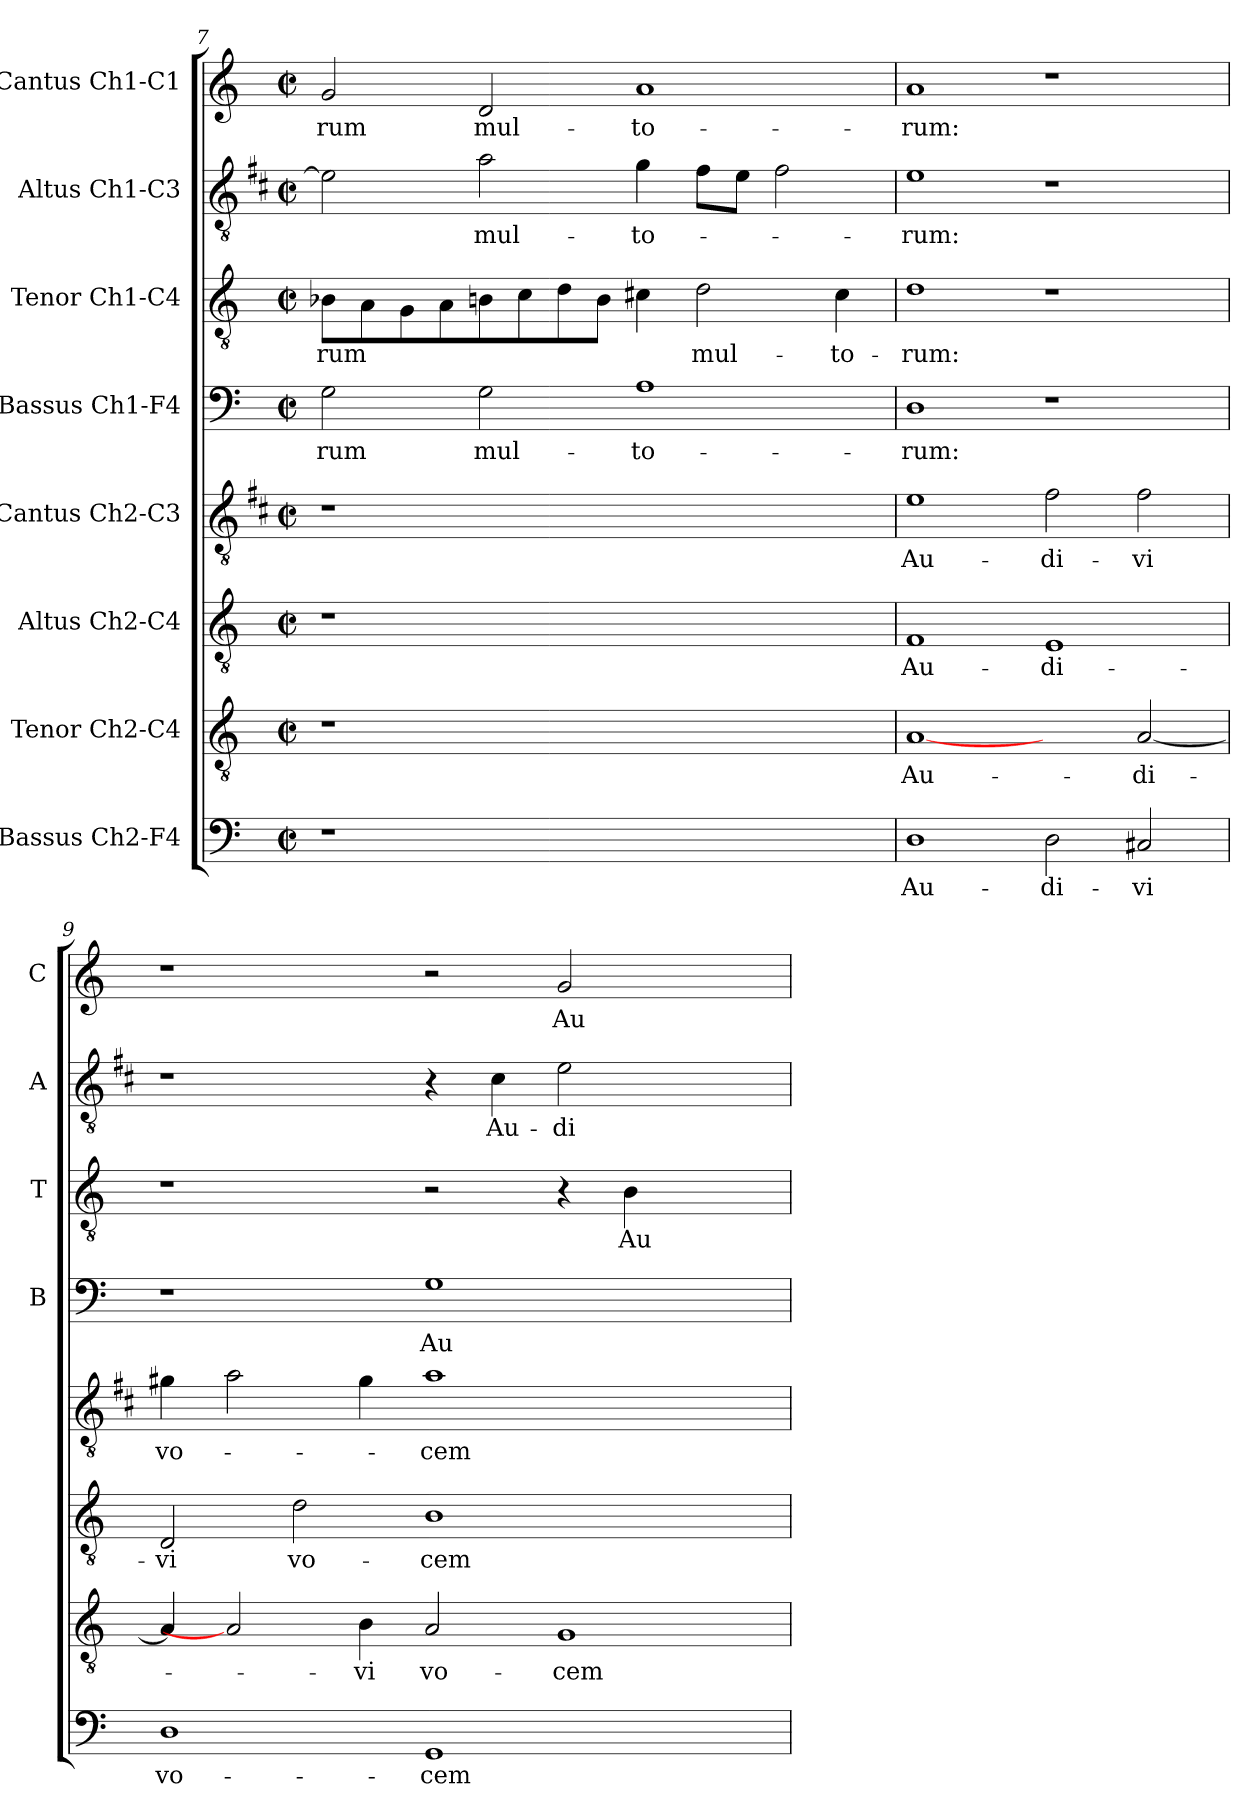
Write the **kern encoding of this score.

**kern	**text	**kern	**text	**kern	**text	**kern	**text	**kern	**text	**kern	**text	**kern	**text	**kern	**text
*part8	*part8	*part7	*part7	*part6	*part6	*part5	*part5	*part4	*part4	*part3	*part3	*part2	*part2	*part1	*part1
*staff8	*staff8	*staff7	*staff7	*staff6	*staff6	*staff5	*staff5	*staff4	*staff4	*staff3	*staff3	*staff2	*staff2	*staff1	*staff1
*I"Bassus Ch2-F4	*	*I"Tenor Ch2-C4	*	*I"Altus Ch2-C4	*	*I"Cantus Ch2-C3	*	*I"Bassus Ch1-F4	*	*I"Tenor Ch1-C4	*	*I"Altus Ch1-C3	*	*I"Cantus Ch1-C1	*
*	*	*	*	*	*	*	*	*I'B	*	*I'T	*	*I'A	*	*I'C	*
*clefF4	*	*clefGv2	*	*clefGv2	*	*clefGv2	*	*clefF4	*	*clefGv2	*	*clefGv2	*	*clefG2	*
*	*	*	*	*	*	*ITrd1c2	*	*	*	*	*	*ITrd1c2	*	*	*
*k[]	*	*k[]	*	*k[]	*	*k[]	*	*k[]	*	*k[]	*	*k[]	*	*k[]	*
*M2/2	*	*M2/2	*	*M2/2	*	*M2/2	*	*M2/2	*	*M2/2	*	*M2/2	*	*M2/2	*
*met(c|)	*	*met(c|)	*	*met(c|)	*	*met(c|)	*	*met(c|)	*	*met(c|)	*	*met(c|)	*	*met(c|)	*
=7	=7	=7	=7	=7	=7	=7	=7	=7	=7	=7	=7	=7	=7	=7	=7
!	!	!	!	!	!	!	!	!	!LO:LY:b	!	!LO:LY:b	!	!	!	!LO:LY:b
1r	.	1r	.	1r	.	1r	.	2G\	-rum	8B-X\L	-rum	2d\]	.	2g/	-rum
.	.	.	.	.	.	.	.	.	.	8A\	.	.	.	.	.
.	.	.	.	.	.	.	.	.	.	8G\	.	.	.	.	.
.	.	.	.	.	.	.	.	.	.	8A\	.	.	.	.	.
!	!	!	!	!	!	!	!	!	!LO:LY:b	!	!	!	!LO:LY:b	!	!LO:LY:b
.	.	.	.	.	.	.	.	2G\	mul-	8Bn\	.	2g\	mul-	2d/	mul-
.	.	.	.	.	.	.	.	.	.	8c\	.	.	.	.	.
.	.	.	.	.	.	.	.	.	.	8d\	.	.	.	.	.
.	.	.	.	.	.	.	.	.	.	8B\J	.	.	.	.	.
!	!	!	!	!	!	!	!	!	!LO:LY:b	!	!	!	!LO:LY:b	!	!LO:LY:b
1ryy	.	1ryy	.	1ryy	.	1ryy	.	1A	-to-	4c#X\	.	4f\	-to-	1a	-to-
!	!	!	!	!	!	!	!	!	!	!	!LO:LY:b	!	!	!	!
.	.	.	.	.	.	.	.	.	.	2d\	mul-	8e\L	.	.	.
.	.	.	.	.	.	.	.	.	.	.	.	8d\J	.	.	.
.	.	.	.	.	.	.	.	.	.	.	.	2e\	.	.	.
!	!	!	!	!	!	!	!	!	!	!	!LO:LY:b	!	!	!	!
.	.	.	.	.	.	.	.	.	.	4c#\	-to-	.	.	.	.
=8	=8	=8	=8	=8	=8	=8	=8	=8	=8	=8	=8	=8	=8	=8	=8
!	!LO:LY:b	!	!LO:LY:b	!	!LO:LY:b	!	!LO:LY:b	!	!LO:LY:b	!	!LO:LY:b	!	!LO:LY:b	!	!LO:LY:b
1D	Au-	[1A	Au-	1F	Au-	1d	Au-	1D	-rum:	1d	-rum:	1d	-rum:	1a	-rum:
!	!LO:LY:b	!	!	!	!LO:LY:b	!	!LO:LY:b	!	!	!	!	!	!	!	!
2D\	-di-	2ryy	.	1E	-di-	2e\	-di-	1r	.	1r	.	1r	.	1r	.
!	!LO:LY:b	!	!LO:LY:b	!	!	!	!LO:LY:b	!	!	!	!	!	!	!	!
2C#X/	-vi	[2A/	-di-	.	.	2e\	-vi	.	.	.	.	.	.	.	.
=9	=9	=9	=9	=9	=9	=9	=9	=9	=9	=9	=9	=9	=9	=9	=9
!	!LO:LY:b	!	!	!	!LO:LY:b	!	!LO:LY:b	!	!	!	!	!	!	!	!
1D	vo-	4A/]	.	2D/	-vi	4f#X\	vo-	1r	.	1r	.	1r	.	1r	.
.	.	2A]	.	.	.	2g\	.	.	.	.	.	.	.	.	.
!	!	!	!	!	!LO:LY:b	!	!	!	!	!	!	!	!	!	!
.	.	.	.	2d\	vo-	.	.	.	.	.	.	.	.	.	.
!	!	!	!LO:LY:b	!	!	!	!	!	!	!	!	!	!	!	!
.	.	4B\	-vi	.	.	4f#\	.	.	.	.	.	.	.	.	.
!	!LO:LY:b	!	!LO:LY:b	!	!LO:LY:b	!	!LO:LY:b	!	!LO:LY:b	!	!	!	!	!	!
1GG	-cem	2A/	vo-	1B	-cem	1g	-cem	1G	Au-	2r	.	4r	.	2r	.
!	!	!	!	!	!	!	!	!	!	!	!	!	!LO:LY:b	!	!
.	.	.	.	.	.	.	.	.	.	.	.	4B\	Au-	.	.
!	!	!	!LO:LY:b	!	!	!	!	!	!	!	!	!	!LO:LY:b	!	!LO:LY:b
.	.	1G	-cem	.	.	.	.	.	.	4r	.	2d\	-di-	2g/	Au-
!	!	!	!	!	!	!	!	!	!	!	!LO:LY:b	!	!	!	!
.	.	.	.	.	.	.	.	.	.	4B\	Au-	.	.	.	.
2ryy	.	.	.	2ryy	.	2ryy	.	2ryy	.	2ryy	.	2ryy	.	2ryy	.
=	=	=	=	=	=	=	=	=	=	=	=	=	=	=	=
*-	*-	*-	*-	*-	*-	*-	*-	*-	*-	*-	*-	*-	*-	*-	*-
